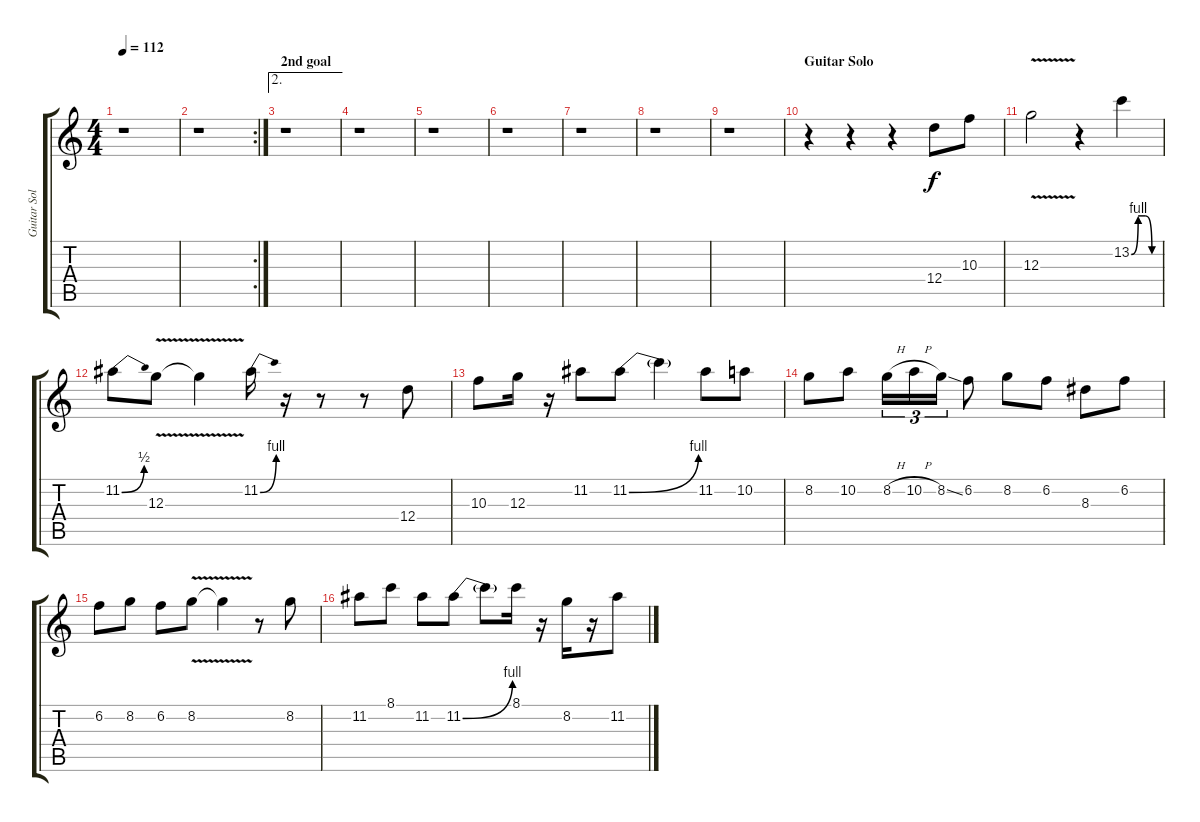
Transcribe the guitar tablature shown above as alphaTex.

\track ("Guitar Solo (Overdub)" "Guitar Sol") {instrument overdrivenguitar}
\staff {score tabs}
\tuning (E4 B3 G3 D3 A2 E2) {hide}
\ts (4 4)
\tempo 112
\clef g2
\ks c
r.1{dy f} |
\rc 2
r.1 |
\ae 2
\section ("" "2nd goal")
r.1 |
r.1 |
r.1 |
r.1 |
r.1 |
r.1 |
r.1 |
\section ("" "Guitar Solo")
r.4 r.4 r.4 12.4.8 10.3.8 |
12.3{v}.2 r.4 13.2{be (custom 0 0 15 4 30 4 45 0 60 0)}.4 |
11.2{be (bend 0 0 60 2)}.8 12.3{v}.8 12.3{t}.4 11.2{be (bend 0 0 60 4)}.16 r.16 r.8 r.8 12.4.8 |
10.3.8 12.3.16 r.16 11.2.8 11.2{be (bend 0 0 60 4)}.8 11.2{t}.4 11.2.8 10.2.8 |
8.2.8 10.2.8 8.2{h}.16{tu (3 2)} 10.2{h}.16{tu (3 2)} 8.2{ss}.16{tu (3 2)} 6.2.8 8.2.8 6.2.8 8.3.8 6.2.8 |
6.2.8 8.2.8 6.2.8 8.2{v}.8 8.2{t}.4 r.8 8.2.8 |
11.2.8 8.1.8 11.2.8 11.2{be (bend 0 0 60 4)}.8 11.2{t}.8 8.1.16 r.16 8.2.16 r.16 11.2.8
